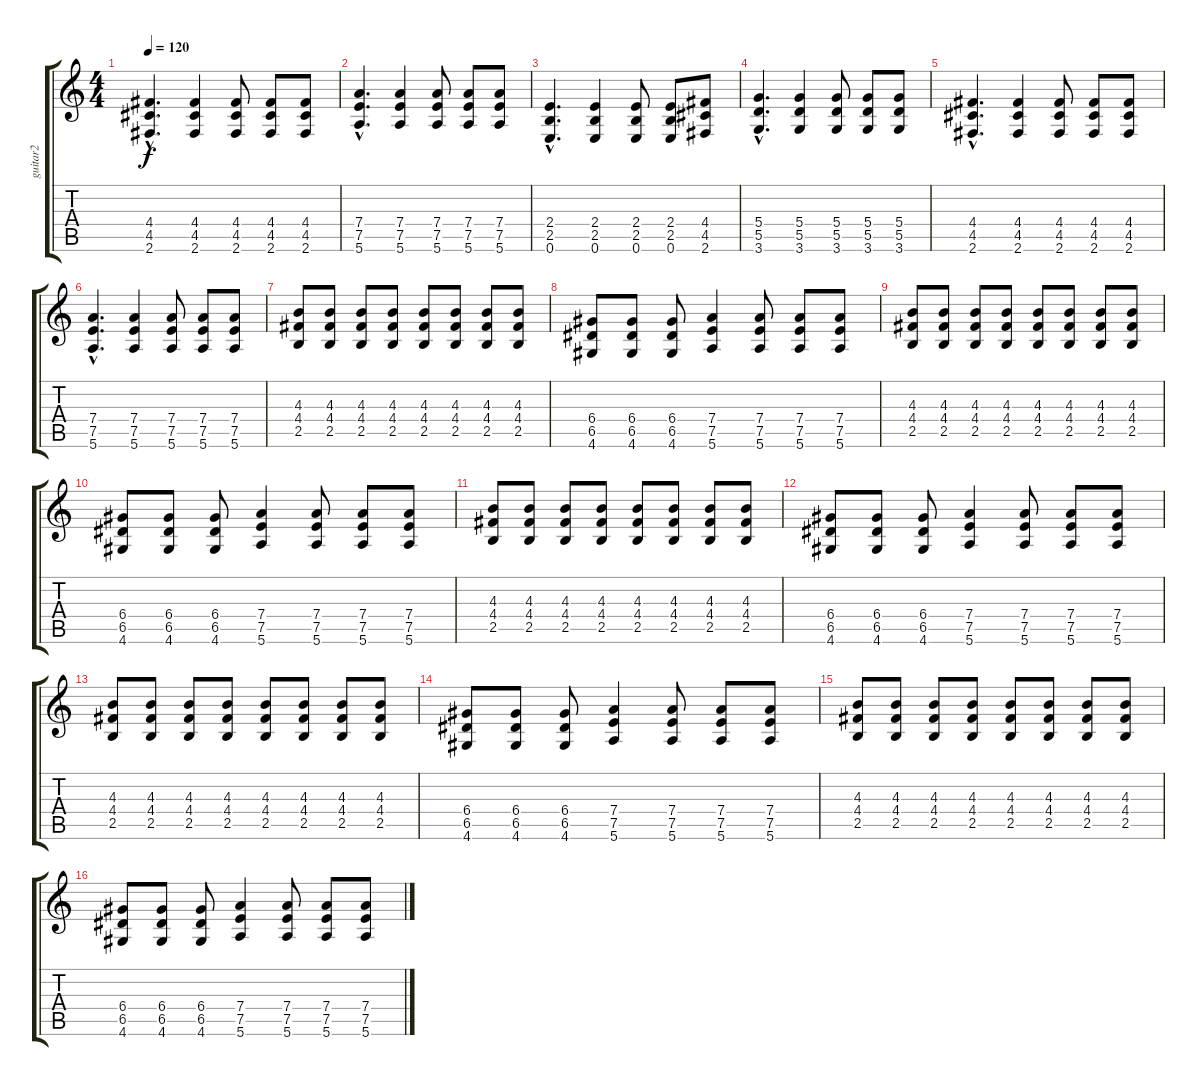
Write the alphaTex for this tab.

\track ("guitar2" "guitar2") {instrument distortionguitar}
\staff {score tabs}
\tuning (E4 B3 G3 D3 A2 E2) {hide}
\ts (4 4)
\tempo 120
\clef g2
\ks c
(4.4{hac} 4.5{hac} 2.6{hac}).4{d dy f} (4.4 4.5 2.6).4 (4.4 4.5 2.6).8 (4.4 4.5 2.6).8 (4.4 4.5 2.6).8 |
(7.4{hac} 7.5{hac} 5.6{hac}).4{d} (7.4 7.5 5.6).4 (7.4 7.5 5.6).8 (7.4 7.5 5.6).8 (7.4 7.5 5.6).8 |
(2.4{hac} 2.5{hac} 0.6{hac}).4{d} (2.4 2.5 0.6).4 (2.4 2.5 0.6).8 (2.4 2.5 0.6).8 (4.4 4.5 2.6).8 |
(5.4{hac} 5.5{hac} 3.6{hac}).4{d} (5.4 5.5 3.6).4 (5.4 5.5 3.6).8 (5.4 5.5 3.6).8 (5.4 5.5 3.6).8 |
(4.4{hac} 4.5{hac} 2.6{hac}).4{d} (4.4 4.5 2.6).4 (4.4 4.5 2.6).8 (4.4 4.5 2.6).8 (4.4 4.5 2.6).8 |
(7.4{hac} 7.5{hac} 5.6{hac}).4{d} (7.4 7.5 5.6).4 (7.4 7.5 5.6).8 (7.4 7.5 5.6).8 (7.4 7.5 5.6).8 |
(4.3 4.4 2.5).8 (4.3 4.4 2.5).8 (4.3 4.4 2.5).8 (4.3 4.4 2.5).8 (4.3 4.4 2.5).8 (4.3 4.4 2.5).8 (4.3 4.4 2.5).8 (4.3 4.4 2.5).8 |
(6.4 6.5 4.6).8 (6.4 6.5 4.6).8 (6.4 6.5 4.6).8 (7.4 7.5 5.6).4 (7.4 7.5 5.6).8 (7.4 7.5 5.6).8 (7.4 7.5 5.6).8 |
(4.3 4.4 2.5).8 (4.3 4.4 2.5).8 (4.3 4.4 2.5).8 (4.3 4.4 2.5).8 (4.3 4.4 2.5).8 (4.3 4.4 2.5).8 (4.3 4.4 2.5).8 (4.3 4.4 2.5).8 |
(6.4 6.5 4.6).8 (6.4 6.5 4.6).8 (6.4 6.5 4.6).8 (7.4 7.5 5.6).4 (7.4 7.5 5.6).8 (7.4 7.5 5.6).8 (7.4 7.5 5.6).8 |
(4.3 4.4 2.5).8 (4.3 4.4 2.5).8 (4.3 4.4 2.5).8 (4.3 4.4 2.5).8 (4.3 4.4 2.5).8 (4.3 4.4 2.5).8 (4.3 4.4 2.5).8 (4.3 4.4 2.5).8 |
(6.4 6.5 4.6).8 (6.4 6.5 4.6).8 (6.4 6.5 4.6).8 (7.4 7.5 5.6).4 (7.4 7.5 5.6).8 (7.4 7.5 5.6).8 (7.4 7.5 5.6).8 |
(4.3 4.4 2.5).8 (4.3 4.4 2.5).8 (4.3 4.4 2.5).8 (4.3 4.4 2.5).8 (4.3 4.4 2.5).8 (4.3 4.4 2.5).8 (4.3 4.4 2.5).8 (4.3 4.4 2.5).8 |
(6.4 6.5 4.6).8 (6.4 6.5 4.6).8 (6.4 6.5 4.6).8 (7.4 7.5 5.6).4 (7.4 7.5 5.6).8 (7.4 7.5 5.6).8 (7.4 7.5 5.6).8 |
(4.3 4.4 2.5).8 (4.3 4.4 2.5).8 (4.3 4.4 2.5).8 (4.3 4.4 2.5).8 (4.3 4.4 2.5).8 (4.3 4.4 2.5).8 (4.3 4.4 2.5).8 (4.3 4.4 2.5).8 |
(6.4 6.5 4.6).8 (6.4 6.5 4.6).8 (6.4 6.5 4.6).8 (7.4 7.5 5.6).4 (7.4 7.5 5.6).8 (7.4 7.5 5.6).8 (7.4 7.5 5.6).8
